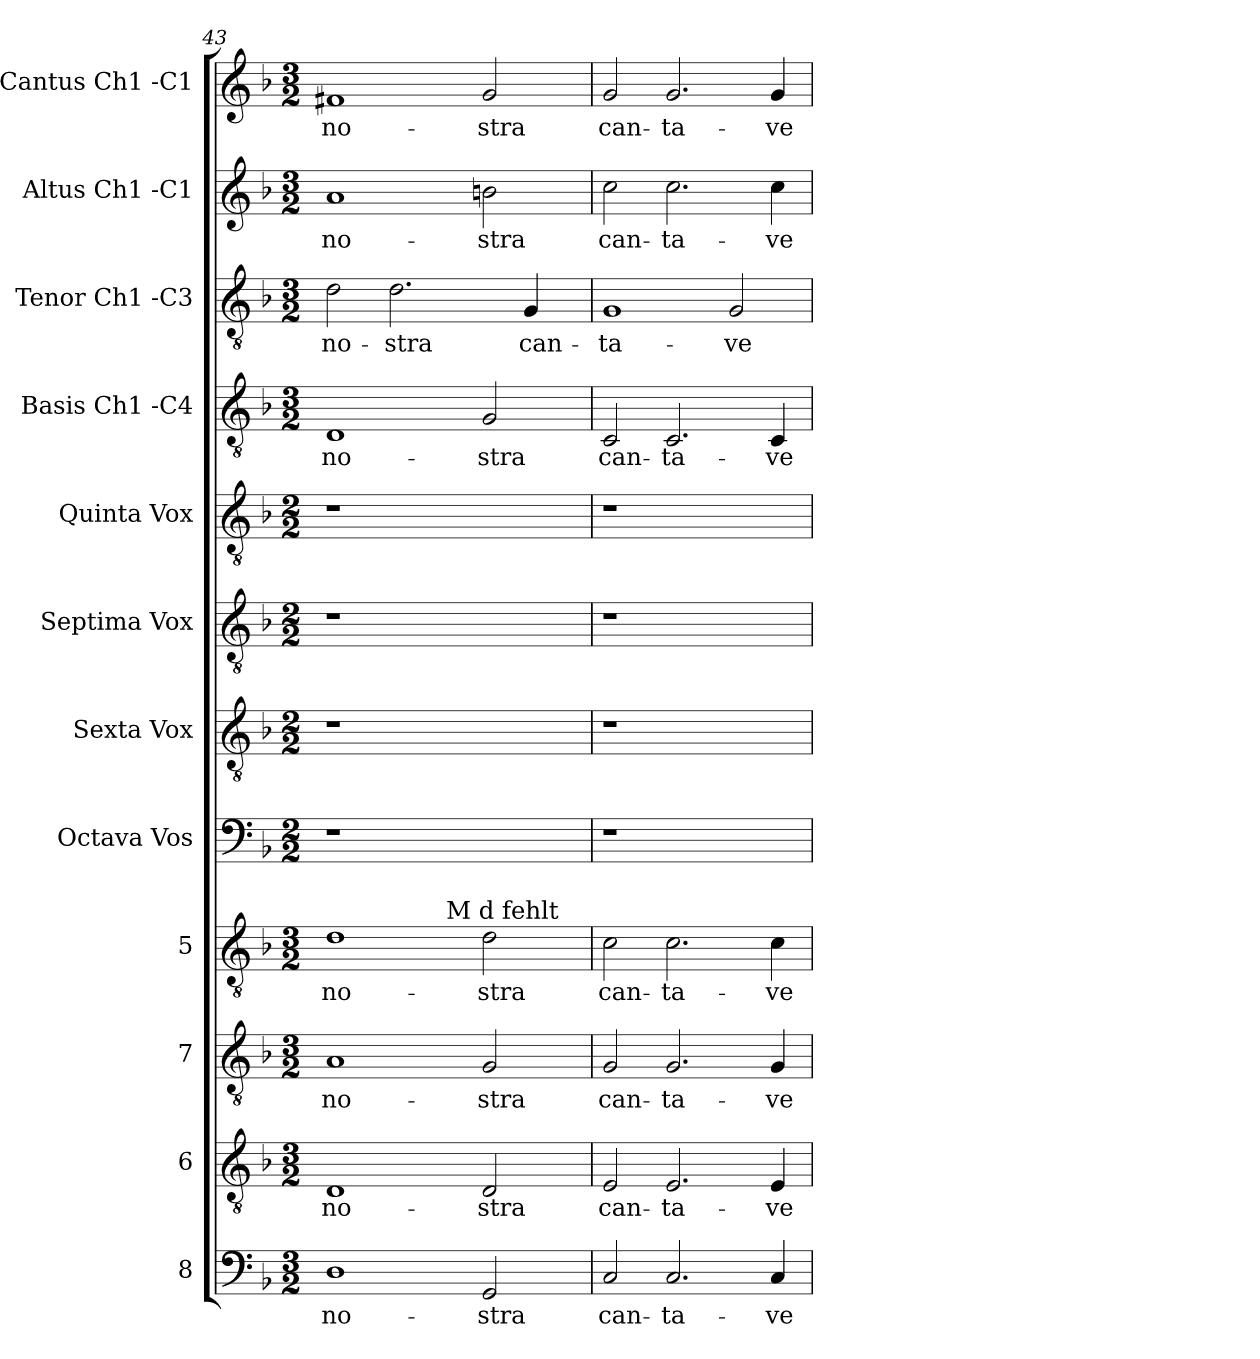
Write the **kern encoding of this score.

**kern	**text	**kern	**text	**kern	**text	**kern	**text	**kern	**kern	**kern	**kern	**kern	**text	**kern	**text	**kern	**text	**kern	**text
*part12	*part12	*part11	*part11	*part10	*part10	*part9	*part9	*part8	*part7	*part6	*part5	*part4	*part4	*part3	*part3	*part2	*part2	*part1	*part1
*staff12	*staff12	*staff11	*staff11	*staff10	*staff10	*staff9	*staff9	*staff8	*staff7	*staff6	*staff5	*staff4	*staff4	*staff3	*staff3	*staff2	*staff2	*staff1	*staff1
*I"8	*	*I"6	*	*I"7	*	*I"5	*	*I"Octava  Vos	*I"Sexta  Vox	*I"Septima  Vox	*I"Quinta  Vox	*I"Basis  Ch1 -C4	*	*I"Tenor  Ch1 -C3	*	*I"Altus  Ch1 -C1	*	*I"Cantus  Ch1 -C1	*
*	*	*	*	*	*	*	*	*	*	*	*	*I'B	*	*I'T	*	*I'A	*	*I'C	*
*clefF4	*	*clefGv2	*	*clefGv2	*	*clefGv2	*	*clefF4	*clefGv2	*clefGv2	*clefGv2	*clefGv2	*	*clefGv2	*	*clefG2	*	*clefG2	*
*k[b-]	*	*k[b-]	*	*k[b-]	*	*k[b-]	*	*k[b-]	*k[b-]	*k[b-]	*k[b-]	*k[b-]	*	*k[b-]	*	*k[b-]	*	*k[b-]	*
*F:	*	*F:	*	*F:	*	*F:	*	*F:	*F:	*F:	*F:	*F:	*	*F:	*	*F:	*	*F:	*
*M3/2	*	*M3/2	*	*M3/2	*	*M3/2	*	*M2/2	*M2/2	*M2/2	*M2/2	*M3/2	*	*M3/2	*	*M3/2	*	*M3/2	*
=43	=43	=43	=43	=43	=43	=43	=43	=43	=43	=43	=43	=43	=43	=43	=43	=43	=43	=43	=43
!	!LO:LY:b:cj	!	!LO:LY:b:cj	!	!LO:LY:b:cj	!	!LO:LY:b:cj	!	!	!	!	!	!LO:LY:b:cj	!	!LO:LY:b:cj	!	!LO:LY:b:cj	!	!LO:LY:b:cj
*	*	*	*	*	*	*^	*	*	*	*	*	*	*	*	*	*	*	*	*
1D	no-	1D	no-	1A	no-	1d	2ryy	no-	1r	1r	1r	1r	1D	no-	2d\	no-	1a	no-	1f#X	no-
!	!	!	!	!	!	!	!	!	!	!	!	!	!	!	!	!LO:LY:b:cj	!	!	!	!
.	.	.	.	.	.	.	4ryy	.	.	.	.	.	.	.	2.d\	-stra	.	.	.	.
.	.	.	.	.	.	.	32.ryy	.	.	.	.	.	.	.	.	.	.	.	.	.
!	!	!	!	!	!	!	!LO:TX:a:t=M d fehlt	!	!	!	!	!	!	!	!	!	!	!	!	!
.	.	.	.	.	.	.	2ryy	.	.	.	.	.	.	.	.	.	.	.	.	.
!	!LO:LY:b:cj	!	!LO:LY:b:cj	!	!LO:LY:b:cj	!	!	!LO:LY:b:cj	!	!	!	!	!	!LO:LY:b:cj	!	!	!	!LO:LY:b:cj	!	!LO:LY:b:cj
2GG/	-stra	2D/	-stra	2G/	-stra	2d\	.	-stra	2ryy	2ryy	2ryy	2ryy	2G/	-stra	.	.	2bn\	-stra	2g/	-stra
!	!	!	!	!	!	!	!	!	!	!	!	!	!	!	!	!LO:LY:b:cj	!	!	!	!
.	.	.	.	.	.	.	.	.	.	.	.	.	.	.	4G/	can-	.	.	.	.
.	.	.	.	.	.	.	8ryy	.	.	.	.	.	.	.	.	.	.	.	.	.
.	.	.	.	.	.	.	16ryy	.	.	.	.	.	.	.	.	.	.	.	.	.
.	.	.	.	.	.	.	64ryy	.	.	.	.	.	.	.	.	.	.	.	.	.
=44	=44	=44	=44	=44	=44	=44	=44	=44	=44	=44	=44	=44	=44	=44	=44	=44	=44	=44	=44	=44
!	!LO:LY:b:cj	!	!LO:LY:b:cj	!	!LO:LY:b:cj	!	!	!LO:LY:b:cj	!	!	!	!	!	!LO:LY:b:cj	!	!LO:LY:b:cj	!	!LO:LY:b:cj	!	!LO:LY:b:cj
*	*	*	*	*	*	*v	*v	*	*	*	*	*	*	*	*	*	*	*	*	*
2C/	can-	2E/	can-	2G/	can-	2c\	can-	1r	1r	1r	1r	2C/	can-	1G	-ta-	2cc\	can-	2g/	can-
!	!LO:LY:b:cj	!	!LO:LY:b:cj	!	!LO:LY:b:cj	!	!LO:LY:b:cj	!	!	!	!	!	!LO:LY:b:cj	!	!	!	!LO:LY:b:cj	!	!LO:LY:b:cj
2.C/	-ta-	2.E/	-ta-	2.G/	-ta-	2.c\	-ta-	.	.	.	.	2.C/	-ta-	.	.	2.cc\	-ta-	2.g/	-ta-
!	!	!	!	!	!	!	!	!	!	!	!	!	!	!	!LO:LY:b:cj	!	!	!	!
.	.	.	.	.	.	.	.	2ryy	2ryy	2ryy	2ryy	.	.	2G/	-ve-	.	.	.	.
!	!LO:LY:b:cj	!	!LO:LY:b:cj	!	!LO:LY:b:cj	!	!LO:LY:b:cj	!	!	!	!	!	!LO:LY:b:cj	!	!	!	!LO:LY:b:cj	!	!LO:LY:b:cj
4C/	-ve-	4E/	-ve-	4G/	-ve-	4c\	-ve-	.	.	.	.	4C/	-ve-	.	.	4cc\	-ve-	4g/	-ve-
=	=	=	=	=	=	=	=	=	=	=	=	=	=	=	=	=	=	=	=
*-	*-	*-	*-	*-	*-	*-	*-	*-	*-	*-	*-	*-	*-	*-	*-	*-	*-	*-	*-
